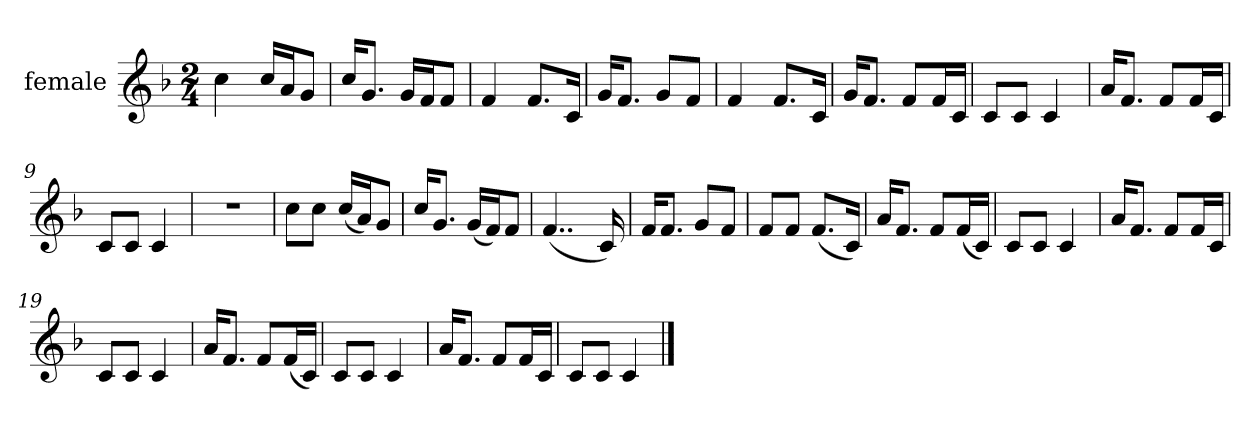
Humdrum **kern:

**kern
*part1
*staff1
*I"female
*clefG2
*k[b-]
*M2/4
*MM84
=1
4cc
16cc/LL
16a/J
8g/J
=2
16cc/KL
8.g/J
16g/LL
16f/J
8f/J
=3
4f
8.f/L
16c/Jk
=4
16g/KL
8.f/J
8g/L
8f/J
=5
4f
8.f/L
16c/Jk
=6
16g/KL
8.f/J
8f/L
16f/L
16c/JJ
=7
8c/L
8c/J
4c
=8
16a/KL
8.f/J
8f/L
16f/L
16c/JJ
=9
8c/L
8c/J
4c
=10
2r
=11
8cc\L
8cc\J
(16cc/LL
16a/J)
8g/J
=12
16cc/KL
8.g/J
(16g/LL
16f/J)
8f/J
=13
(4..f
16c)
=14
16f/KL
8.f/J
8g/L
8f/J
=15
8f/L
8f/J
(8.f/L
16c/Jk)
=16
16a/KL
8.f/J
8f/L
(16f/L
16c/JJ)
=17
8c/L
8c/J
4c
=18
16a/KL
8.f/J
8f/L
16f/L
16c/JJ
=19
8c/L
8c/J
4c
=20
16a/KL
8.f/J
8f/L
(16f/L
16c/JJ)
=21
8c/L
8c/J
4c
=22
16a/KL
8.f/J
8f/L
16f/L
16c/JJ
=23
8c/L
8c/J
4c
==
*-
